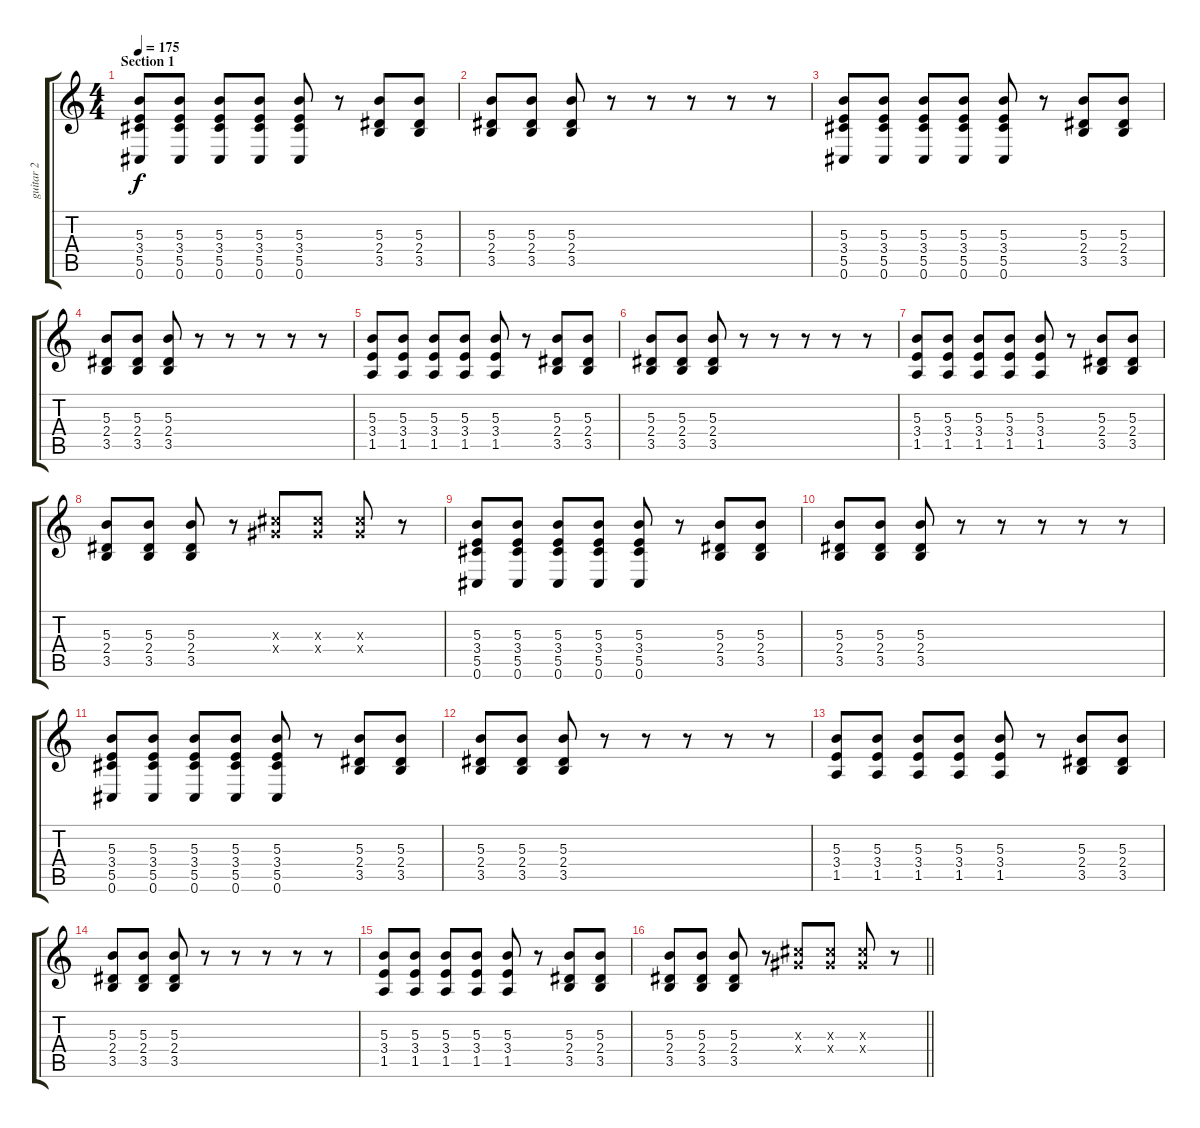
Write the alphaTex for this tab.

\track ("guitar 2" "guitar 2") {instrument distortionguitar}
\staff {score tabs}
\tuning (Eb4 Bb3 Gb3 Db3 Ab2 Db2) {hide}
\ts (4 4)
\section ("" "Section 1")
\tempo 175
\clef g2
\ks c
(5.3 3.4 5.5 0.6).8{dy f instrument distortionguitar} (5.3 3.4 5.5 0.6).8 (5.3 3.4 5.5 0.6).8 (5.3 3.4 5.5 0.6).8 (5.3 3.4 5.5 0.6).8 r.8 (5.3 2.4 3.5).8 (5.3 2.4 3.5).8 |
(5.3 2.4 3.5).8 (5.3 2.4 3.5).8 (5.3 2.4 3.5).8 r.8 r.8 r.8 r.8 r.8 |
(5.3 3.4 5.5 0.6).8 (5.3 3.4 5.5 0.6).8 (5.3 3.4 5.5 0.6).8 (5.3 3.4 5.5 0.6).8 (5.3 3.4 5.5 0.6).8 r.8 (5.3 2.4 3.5).8 (5.3 2.4 3.5).8 |
(5.3 2.4 3.5).8 (5.3 2.4 3.5).8 (5.3 2.4 3.5).8 r.8 r.8 r.8 r.8 r.8 |
(5.3 3.4 1.5).8 (5.3 3.4 1.5).8 (5.3 3.4 1.5).8 (5.3 3.4 1.5).8 (5.3 3.4 1.5).8 r.8 (5.3 2.4 3.5).8 (5.3 2.4 3.5).8 |
(5.3 2.4 3.5).8 (5.3 2.4 3.5).8 (5.3 2.4 3.5).8 r.8 r.8 r.8 r.8 r.8 |
(5.3 3.4 1.5).8 (5.3 3.4 1.5).8 (5.3 3.4 1.5).8 (5.3 3.4 1.5).8 (5.3 3.4 1.5).8 r.8 (5.3 2.4 3.5).8 (5.3 2.4 3.5).8 |
(5.3 2.4 3.5).8 (5.3 2.4 3.5).8 (5.3 2.4 3.5).8 r.8 (7.3{x} 7.4{x}).8 (7.3{x} 7.4{x}).8 (7.3{x} 7.4{x}).8 r.8 |
(5.3 3.4 5.5 0.6).8{instrument distortionguitar} (5.3 3.4 5.5 0.6).8 (5.3 3.4 5.5 0.6).8 (5.3 3.4 5.5 0.6).8 (5.3 3.4 5.5 0.6).8 r.8 (5.3 2.4 3.5).8 (5.3 2.4 3.5).8 |
(5.3 2.4 3.5).8 (5.3 2.4 3.5).8 (5.3 2.4 3.5).8 r.8 r.8 r.8 r.8 r.8 |
(5.3 3.4 5.5 0.6).8 (5.3 3.4 5.5 0.6).8 (5.3 3.4 5.5 0.6).8 (5.3 3.4 5.5 0.6).8 (5.3 3.4 5.5 0.6).8 r.8 (5.3 2.4 3.5).8 (5.3 2.4 3.5).8 |
(5.3 2.4 3.5).8 (5.3 2.4 3.5).8 (5.3 2.4 3.5).8 r.8 r.8 r.8 r.8 r.8 |
(5.3 3.4 1.5).8 (5.3 3.4 1.5).8 (5.3 3.4 1.5).8 (5.3 3.4 1.5).8 (5.3 3.4 1.5).8 r.8 (5.3 2.4 3.5).8 (5.3 2.4 3.5).8 |
(5.3 2.4 3.5).8 (5.3 2.4 3.5).8 (5.3 2.4 3.5).8 r.8 r.8 r.8 r.8 r.8 |
(5.3 3.4 1.5).8 (5.3 3.4 1.5).8 (5.3 3.4 1.5).8 (5.3 3.4 1.5).8 (5.3 3.4 1.5).8 r.8 (5.3 2.4 3.5).8 (5.3 2.4 3.5).8 |
\barLineRight lightlight
(5.3 2.4 3.5).8 (5.3 2.4 3.5).8 (5.3 2.4 3.5).8 r.8 (7.3{x} 7.4{x}).8 (7.3{x} 7.4{x}).8 (7.3{x} 7.4{x}).8 r.8
